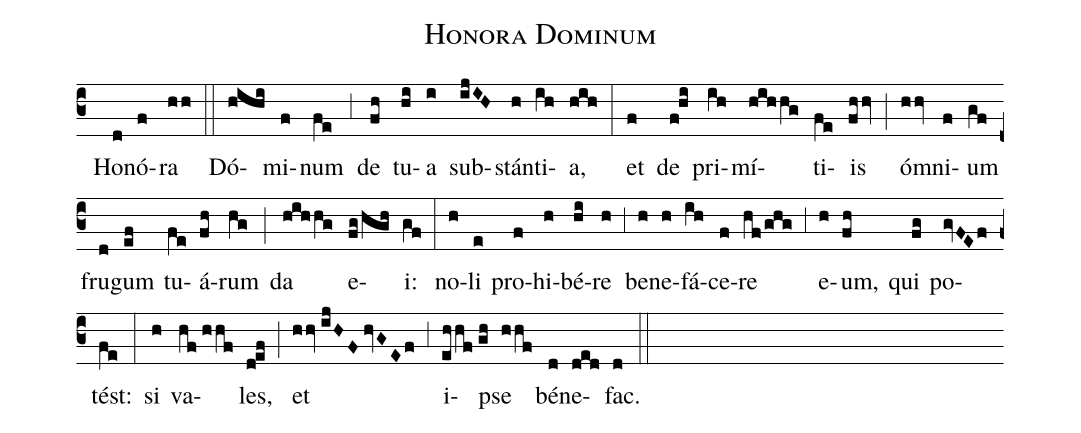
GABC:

name:Honora Dominum;
mode:V;
office-part:Offertoria;
%%
(c3) () Ho(d)nó(f)ra(hh) (::) Dó(hihi)mi(f)num(fe) (,3) de(fh) tu(hi)a(i) sub(ijIH)stán(h)ti(ih)a,(hih) (:) et(f) de(f!hi) pri(ih)mí(hihhg)ti(fe)is(fhhv) (;) ó(hhv)mni(f)um(gf) fru(d)gum(ef) tu(fe)á(fh)rum(hg) (;) da(hihhg) e(fg/hgh)i:(gf) (:) no(h)li(e) pro(f)hi(h)bé(hi)re(h) (,3) be(h)ne(h)fá(ih)ce(f)re(hf/ghg) (,3) e(h)um,(fh) qui(fg) po(gvFEf)tést:(fe) (:) si(h) va(hf//hhf)les,(d!ef) (;) et(hhv//ijHF//hvGEf) (,3) i(ehhf//gh)pse(hhf) bé(d)ne(ded)fac.(d) (::)
